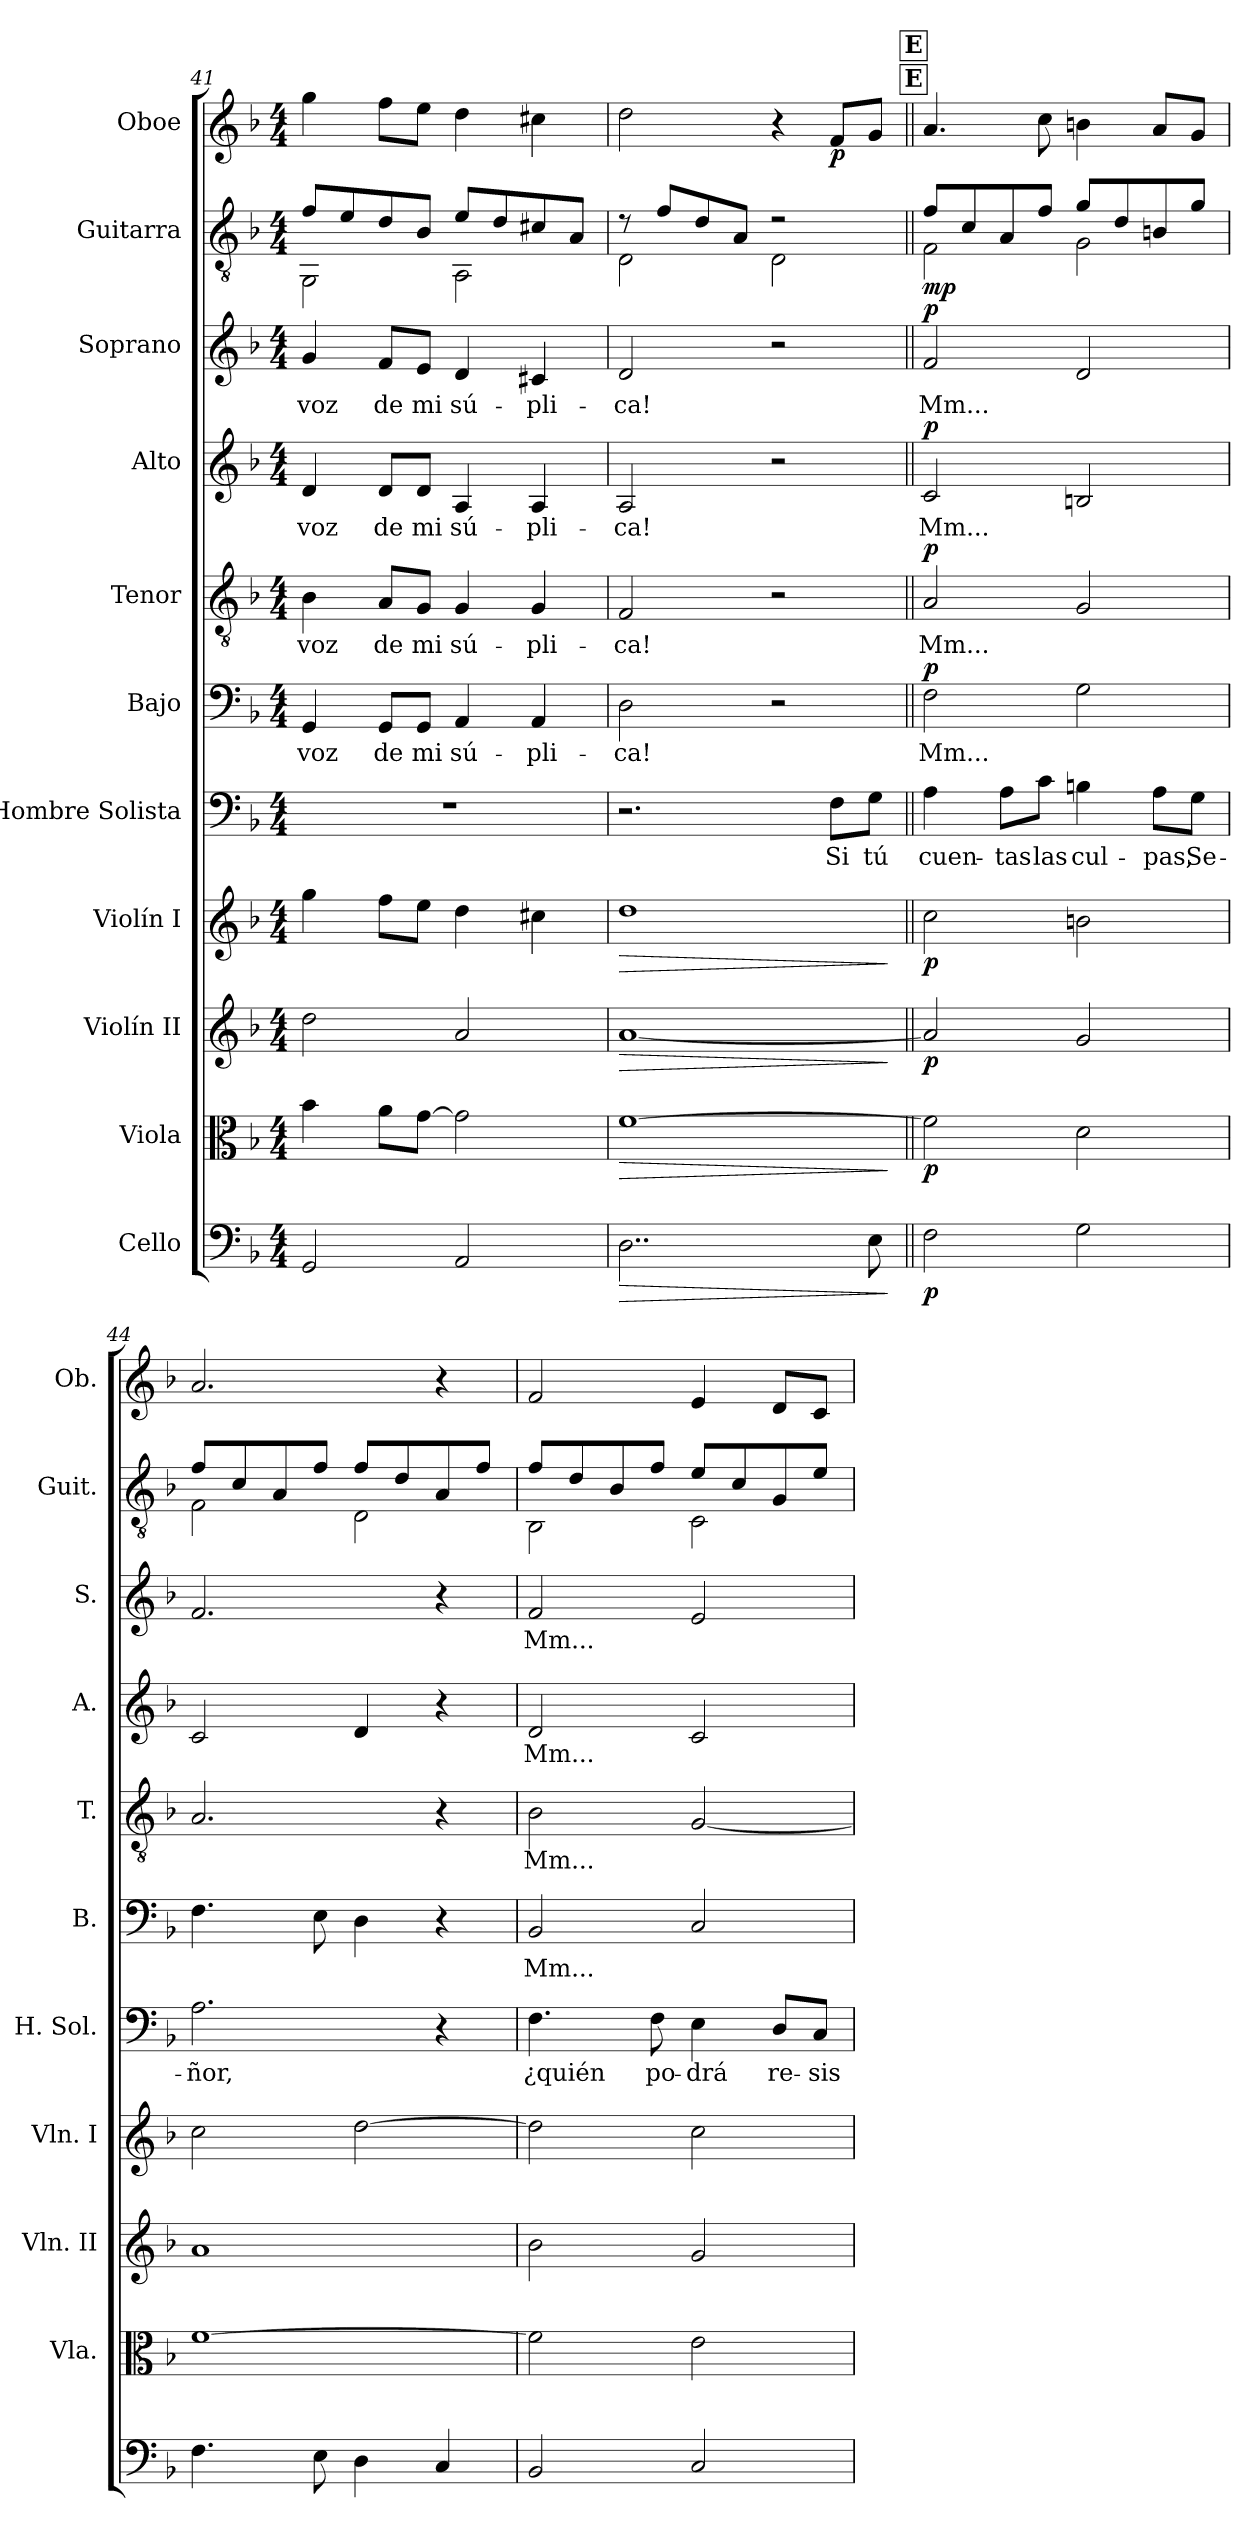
**kern	**dynam	**kern	**dynam	**kern	**dynam	**kern	**dynam	**kern	**text	**kern	**text	**dynam	**kern	**text	**dynam	**kern	**text	**dynam	**kern	**text	**dynam	**kern	**dynam	**kern	**dynam
*part11	*part11	*part10	*part10	*part9	*part9	*part8	*part8	*part7	*part7	*part6	*part6	*part6	*part5	*part5	*part5	*part4	*part4	*part4	*part3	*part3	*part3	*part2	*part2	*part1	*part1
*staff11	*staff11	*staff10	*staff10	*staff9	*staff9	*staff8	*staff8	*staff7	*staff7	*staff6	*staff6	*staff6	*staff5	*staff5	*staff5	*staff4	*staff4	*staff4	*staff3	*staff3	*staff3	*staff2	*staff2	*staff1	*staff1
*I"Cello	*	*I"Viola	*	*I"Violín II	*	*I"Violín I	*	*I"Hombre Solista	*	*I"Bajo	*	*	*I"Tenor	*	*	*I"Alto	*	*	*I"Soprano	*	*	*I"Guitarra	*	*I"Oboe	*
*	*	*I'Vla.	*	*I'Vln. II	*	*I'Vln. I	*	*I'H. Sol.	*	*I'B.	*	*	*I'T.	*	*	*I'A.	*	*	*I'S.	*	*	*I'Guit.	*	*I'Ob.	*
*clefF4	*	*clefC3	*	*clefG2	*	*clefG2	*	*clefF4	*	*clefF4	*	*	*clefGv2	*	*	*clefG2	*	*	*clefG2	*	*	*clefGv2	*	*clefG2	*
*k[b-]	*	*k[b-]	*	*k[b-]	*	*k[b-]	*	*k[b-]	*	*k[b-]	*	*	*k[b-]	*	*	*k[b-]	*	*	*k[b-]	*	*	*k[b-]	*	*k[b-]	*
*M4/4	*	*M4/4	*	*M4/4	*	*M4/4	*	*M4/4	*	*M4/4	*	*	*M4/4	*	*	*M4/4	*	*	*M4/4	*	*	*M4/4	*	*M4/4	*
=41	=41	=41	=41	=41	=41	=41	=41	=41	=41	=41	=41	=41	=41	=41	=41	=41	=41	=41	=41	=41	=41	=41	=41	=41	=41
*	*	*	*	*	*	*	*	*	*	*	*	*	*	*	*	*	*	*	*	*	*	*^	*	*	*
2GG/	.	4b-\	.	2dd\	.	4gg\	.	1r	.	4GG/	voz	.	4B-\	voz	.	4d/	voz	.	4g/	voz	.	8f/L	2GG\	.	4gg\	.
.	.	.	.	.	.	.	.	.	.	.	.	.	.	.	.	.	.	.	.	.	.	8e/	.	.	.	.
.	.	8a\L	.	.	.	8ff\L	.	.	.	8GG/L	de	.	8A/L	de	.	8d/L	de	.	8f/L	de	.	8d/	.	.	8ff\L	.
.	.	[8g\J	.	.	.	8ee\J	.	.	.	8GG/J	mi	.	8G/J	mi	.	8d/J	mi	.	8e/J	mi	.	8B-/J	.	.	8ee\J	.
2AA/	.	2g\]	.	2a/	.	4dd\	.	.	.	4AA/	sú-	.	4G/	sú-	.	4A/	sú-	.	4d/	sú-	.	8e/L	2AA\	.	4dd\	.
.	.	.	.	.	.	.	.	.	.	.	.	.	.	.	.	.	.	.	.	.	.	8d/	.	.	.	.
.	.	.	.	.	.	4cc#X\	.	.	.	4AA/	-pli-	.	4G/	-pli-	.	4A/	-pli-	.	4c#X/	-pli-	.	8c#X/	.	.	4cc#X\	.
.	.	.	.	.	.	.	.	.	.	.	.	.	.	.	.	.	.	.	.	.	.	8A/J	.	.	.	.
=42	=42	=42	=42	=42	=42	=42	=42	=42	=42	=42	=42	=42	=42	=42	=42	=42	=42	=42	=42	=42	=42	=42	=42	=42	=42	=42
!	!LO:HP:b	!	!LO:HP:b	!	!LO:HP:b	!	!LO:HP:b	!	!	!	!	!	!	!	!	!	!	!	!	!	!	!	!	!	!	!
2..D\	>	[1f	>	[1a	>	1dd	>	2.r	.	2D\	-ca!	.	2F/	-ca!	.	2A/	-ca!	.	2d/	-ca!	.	8r	2D\	.	2dd\	.
.	.	.	.	.	.	.	.	.	.	.	.	.	.	.	.	.	.	.	.	.	.	8f/L	.	.	.	.
.	.	.	.	.	.	.	.	.	.	.	.	.	.	.	.	.	.	.	.	.	.	8d/	.	.	.	.
.	.	.	.	.	.	.	.	.	.	.	.	.	.	.	.	.	.	.	.	.	.	8A/J	.	.	.	.
.	.	.	.	.	.	.	.	.	.	2r	.	.	2r	.	.	2r	.	.	2r	.	.	2r	2D\	.	4r	.
!	!	!	!	!	!	!	!	!	!	!	!	!	!	!	!	!	!	!	!	!	!	!	!	!	!	!LO:DY:b
.	.	.	.	.	.	.	.	8F\L	Si	.	.	.	.	.	.	.	.	.	.	.	.	.	.	.	8f/L	p
8E\	.	.	.	.	.	.	.	8G\J	tú	.	.	.	.	.	.	.	.	.	.	.	.	.	.	.	8g/J	.
*	*	*	*	*	*	*	*	*	*	*	*	*	*	*	*	*	*	*	*	*	*	*v	*v	*	*	*
.	]	.	]	.	]	.	]	.	.	.	.	.	.	.	.	.	.	.	.	.	.	.	.	.	.
!!LO:REH:place=s1:a:B:fs=14:t=E
!!LO:REH:place=s3:a:B:fs=14:t=E
=43||	=43||	=43||	=43||	=43||	=43||	=43||	=43||	=43||	=43||	=43||	=43||	=43||	=43||	=43||	=43||	=43||	=43||	=43||	=43||	=43||	=43||	=43||	=43||	=43||	=43||
*	*	*	*	*	*	*	*	*	*	*	*	*	*	*	*	*	*	*	*	*	*	*^	*	*	*
!	!LO:DY:b	!	!LO:DY:b	!	!LO:DY:b	!	!LO:DY:b	!	!	!	!	!LO:DY:a	!	!	!LO:DY:a	!	!	!LO:DY:a	!	!	!LO:DY:a	!	!	!LO:DY:b	!	!
2F\	p	2f\]	p	2a/]	p	2cc\	p	4A\	cuen-	2F\	Mm...	p	2A/	Mm...	p	2c/	Mm...	p	2f/	Mm...	p	8f/L	2F\	mp	4.a/	.
.	.	.	.	.	.	.	.	.	.	.	.	.	.	.	.	.	.	.	.	.	.	8c/	.	.	.	.
.	.	.	.	.	.	.	.	8A\L	-tas	.	.	.	.	.	.	.	.	.	.	.	.	8A/	.	.	.	.
.	.	.	.	.	.	.	.	8c\J	las	.	.	.	.	.	.	.	.	.	.	.	.	8f/J	.	.	8cc\	.
2G\	.	2d\	.	2g/	.	2bn\	.	4Bn\	cul-	2G\	.	.	2G/	.	.	2Bn/	.	.	2d/	.	.	8g/L	2G\	.	4bn\	.
.	.	.	.	.	.	.	.	.	.	.	.	.	.	.	.	.	.	.	.	.	.	8d/	.	.	.	.
.	.	.	.	.	.	.	.	8A\L	-pas,	.	.	.	.	.	.	.	.	.	.	.	.	8Bn/	.	.	8a/L	.
.	.	.	.	.	.	.	.	8G\J	Se-	.	.	.	.	.	.	.	.	.	.	.	.	8g/J	.	.	8g/J	.
=44	=44	=44	=44	=44	=44	=44	=44	=44	=44	=44	=44	=44	=44	=44	=44	=44	=44	=44	=44	=44	=44	=44	=44	=44	=44	=44
4.F\	.	[1f	.	1a	.	2cc\	.	2.A\	-ñor,	4.F\	.	.	2.A/	.	.	2c/	.	.	2.f/	.	.	8f/L	2F\	.	2.a/	.
.	.	.	.	.	.	.	.	.	.	.	.	.	.	.	.	.	.	.	.	.	.	8c/	.	.	.	.
.	.	.	.	.	.	.	.	.	.	.	.	.	.	.	.	.	.	.	.	.	.	8A/	.	.	.	.
8E\	.	.	.	.	.	.	.	.	.	8E\	.	.	.	.	.	.	.	.	.	.	.	8f/J	.	.	.	.
4D\	.	.	.	.	.	[2dd\	.	.	.	4D\	.	.	.	.	.	4d/	.	.	.	.	.	8f/L	2D\	.	.	.
.	.	.	.	.	.	.	.	.	.	.	.	.	.	.	.	.	.	.	.	.	.	8d/	.	.	.	.
4C/	.	.	.	.	.	.	.	4r	.	4r	.	.	4r	.	.	4r	.	.	4r	.	.	8A/	.	.	4r	.
.	.	.	.	.	.	.	.	.	.	.	.	.	.	.	.	.	.	.	.	.	.	8f/J	.	.	.	.
=45	=45	=45	=45	=45	=45	=45	=45	=45	=45	=45	=45	=45	=45	=45	=45	=45	=45	=45	=45	=45	=45	=45	=45	=45	=45	=45
2BB-/	.	2f\]	.	2b-\	.	2dd\]	.	4.F\	¿quién	2BB-/	Mm...	.	2B-\	Mm...	.	2d/	Mm...	.	2f/	Mm...	.	8f/L	2BB-\	.	2f/	.
.	.	.	.	.	.	.	.	.	.	.	.	.	.	.	.	.	.	.	.	.	.	8d/	.	.	.	.
.	.	.	.	.	.	.	.	.	.	.	.	.	.	.	.	.	.	.	.	.	.	8B-/	.	.	.	.
.	.	.	.	.	.	.	.	8F\	po-	.	.	.	.	.	.	.	.	.	.	.	.	8f/J	.	.	.	.
2C/	.	2e\	.	2g/	.	2cc\	.	4E\	-drá	2C/	.	.	[2G/	.	.	2c/	.	.	2e/	.	.	8e/L	2C\	.	4e/	.
.	.	.	.	.	.	.	.	.	.	.	.	.	.	.	.	.	.	.	.	.	.	8c/	.	.	.	.
.	.	.	.	.	.	.	.	8D/L	re-	.	.	.	.	.	.	.	.	.	.	.	.	8G/	.	.	8d/L	.
.	.	.	.	.	.	.	.	8C/J	-sis-	.	.	.	.	.	.	.	.	.	.	.	.	8e/J	.	.	8c/J	.
*	*	*	*	*	*	*	*	*	*	*	*	*	*	*	*	*	*	*	*	*	*	*v	*v	*	*	*
=	=	=	=	=	=	=	=	=	=	=	=	=	=	=	=	=	=	=	=	=	=	=	=	=	=
*-	*-	*-	*-	*-	*-	*-	*-	*-	*-	*-	*-	*-	*-	*-	*-	*-	*-	*-	*-	*-	*-	*-	*-	*-	*-
